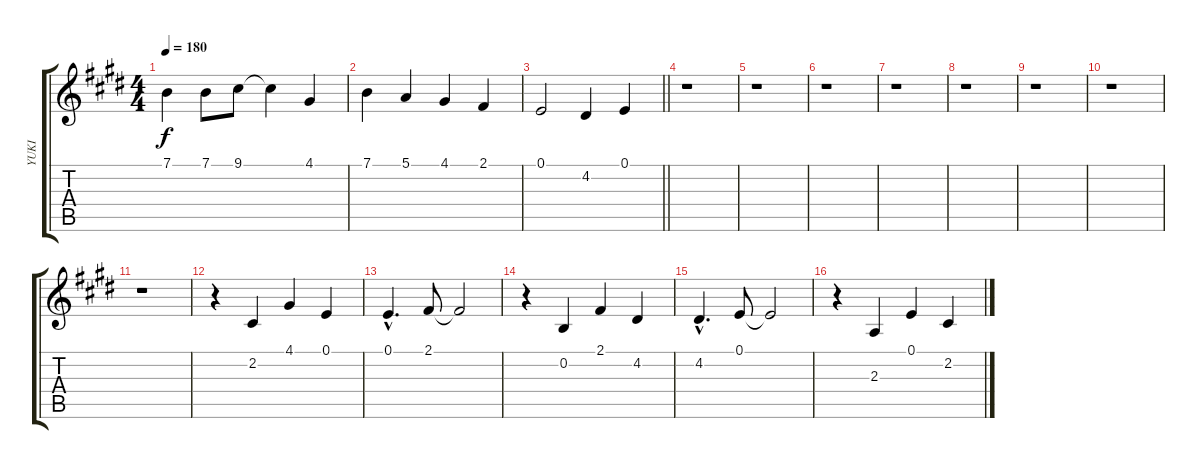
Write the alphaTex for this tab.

\track ("YUKI" "YUKI") {instrument churchorgan}
\staff {score tabs}
\tuning (E4 B3 G3 D3 A2 E2) {hide}
\ts (4 4)
\tempo 180
\clef g2
\ks e
7.1.4{dy f} 7.1.8 9.1.8 9.1{t}.4 4.1.4 |
7.1.4 5.1.4 4.1.4 2.1.4 |
\barLineRight lightlight
0.1.2 4.2.4 0.1.4 |
r.1 |
r.1 |
r.1 |
r.1 |
r.1 |
r.1 |
r.1 |
r.1 |
r.4 2.2.4 4.1.4 0.1.4 |
0.1{hac}.4{d} 2.1.8 2.1{t}.2 |
r.4 0.2.4 2.1.4 4.2.4 |
4.2{hac}.4{d} 0.1.8 0.1{t}.2 |
r.4 2.3.4 0.1.4 2.2.4
